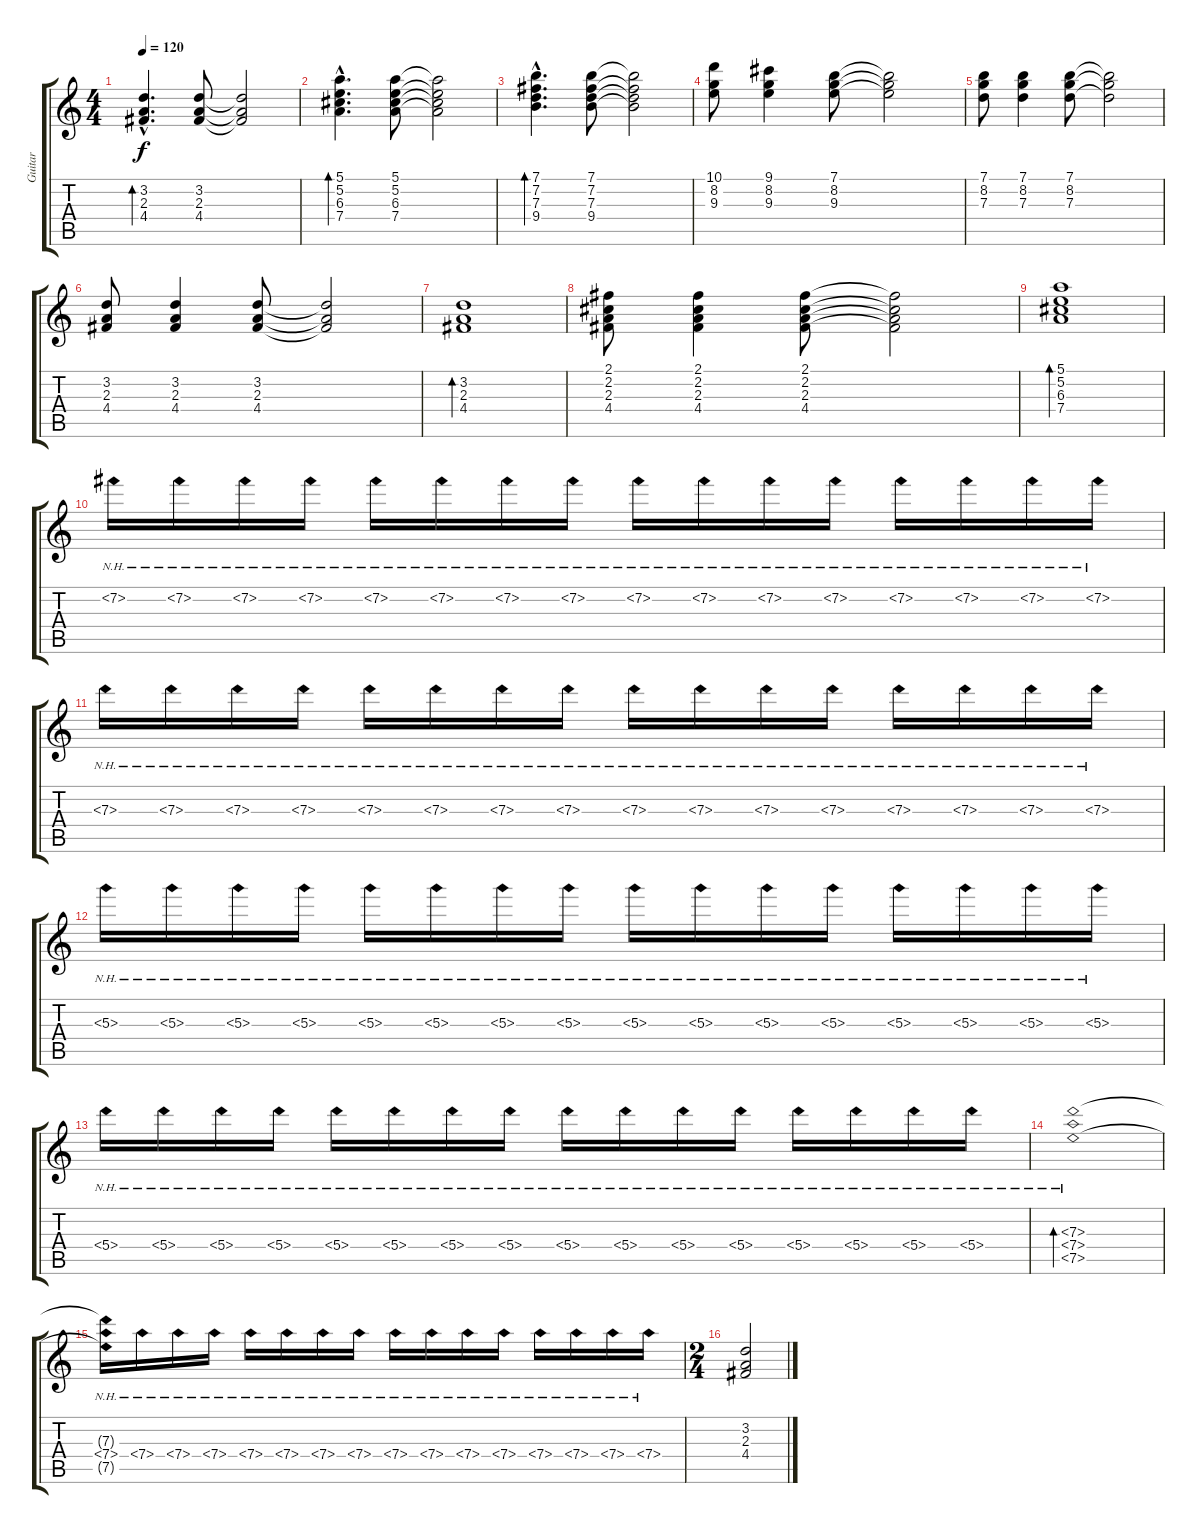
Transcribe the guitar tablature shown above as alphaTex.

\track ("Guitar" "Guitar") {instrument electricguitarmuted}
\staff {score tabs}
\tuning (E4 B3 G3 D3 A2 E2) {hide}
\ts (4 4)
\tempo 120
\clef g2
\ks c
(3.2{hac} 2.3{hac} 4.4{hac}).4{d bd 120 dy f} (3.2 2.3 4.4).8 (3.2{t} 2.3{t} 4.4{t}).2 |
(5.1{hac} 5.2{hac} 6.3{hac} 7.4{hac}).4{d bd 120} (5.1 5.2 6.3 7.4).8 (5.1{t} 5.2{t} 6.3{t} 7.4{t}).2 |
(7.1{hac} 7.2{hac} 7.3{hac} 9.4{hac}).4{d bd 120} (7.1 7.2 7.3 9.4).8 (7.1{t} 7.2{t} 7.3{t} 9.4{t}).2 |
(10.1 8.2 9.3).8 (9.1 8.2 9.3).4 (7.1 8.2 9.3).8 (7.1{t} 8.2{t} 9.3{t}).2 |
(7.1 8.2 7.3).8 (7.1 8.2 7.3).4 (7.1 8.2 7.3).8 (7.1{t} 8.2{t} 7.3{t}).2 |
(3.2 2.3 4.4).8 (3.2 2.3 4.4).4 (3.2 2.3 4.4).8 (3.2{t} 2.3{t} 4.4{t}).2 |
(3.2 2.3 4.4).1{bd 120} |
(2.1 2.2 2.3 4.4).8 (2.1 2.2 2.3 4.4).4 (2.1 2.2 2.3 4.4).8 (2.1{t} 2.2{t} 2.3{t} 4.4{t}).2 |
(5.1 5.2 6.3 7.4).1{bd 120} |
7.2{nh}.16 7.2{nh}.16 7.2{nh}.16 7.2{nh}.16 7.2{nh}.16 7.2{nh}.16 7.2{nh}.16 7.2{nh}.16 7.2{nh}.16 7.2{nh}.16 7.2{nh}.16 7.2{nh}.16 7.2{nh}.16 7.2{nh}.16 7.2{nh}.16 7.2{nh}.16 |
7.3{nh}.16 7.3{nh}.16 7.3{nh}.16 7.3{nh}.16 7.3{nh}.16 7.3{nh}.16 7.3{nh}.16 7.3{nh}.16 7.3{nh}.16 7.3{nh}.16 7.3{nh}.16 7.3{nh}.16 7.3{nh}.16 7.3{nh}.16 7.3{nh}.16 7.3{nh}.16 |
5.3{nh}.16 5.3{nh}.16 5.3{nh}.16 5.3{nh}.16 5.3{nh}.16 5.3{nh}.16 5.3{nh}.16 5.3{nh}.16 5.3{nh}.16 5.3{nh}.16 5.3{nh}.16 5.3{nh}.16 5.3{nh}.16 5.3{nh}.16 5.3{nh}.16 5.3{nh}.16 |
5.4{nh}.16 5.4{nh}.16 5.4{nh}.16 5.4{nh}.16 5.4{nh}.16 5.4{nh}.16 5.4{nh}.16 5.4{nh}.16 5.4{nh}.16 5.4{nh}.16 5.4{nh}.16 5.4{nh}.16 5.4{nh}.16 5.4{nh}.16 5.4{nh}.16 5.4{nh}.16 |
(7.3{nh} 7.4{nh} 7.5{nh}).1{bd 240} |
(7.3{nh t} 7.4{nh} 7.5{nh t}).16 7.4{nh}.16 7.4{nh}.16 7.4{nh}.16 7.4{nh}.16 7.4{nh}.16 7.4{nh}.16 7.4{nh}.16 7.4{nh}.16 7.4{nh}.16 7.4{nh}.16 7.4{nh}.16 7.4{nh}.16 7.4{nh}.16 7.4{nh}.16 7.4{nh}.16 |
\ts (2 4)
(3.2 2.3 4.4).2
